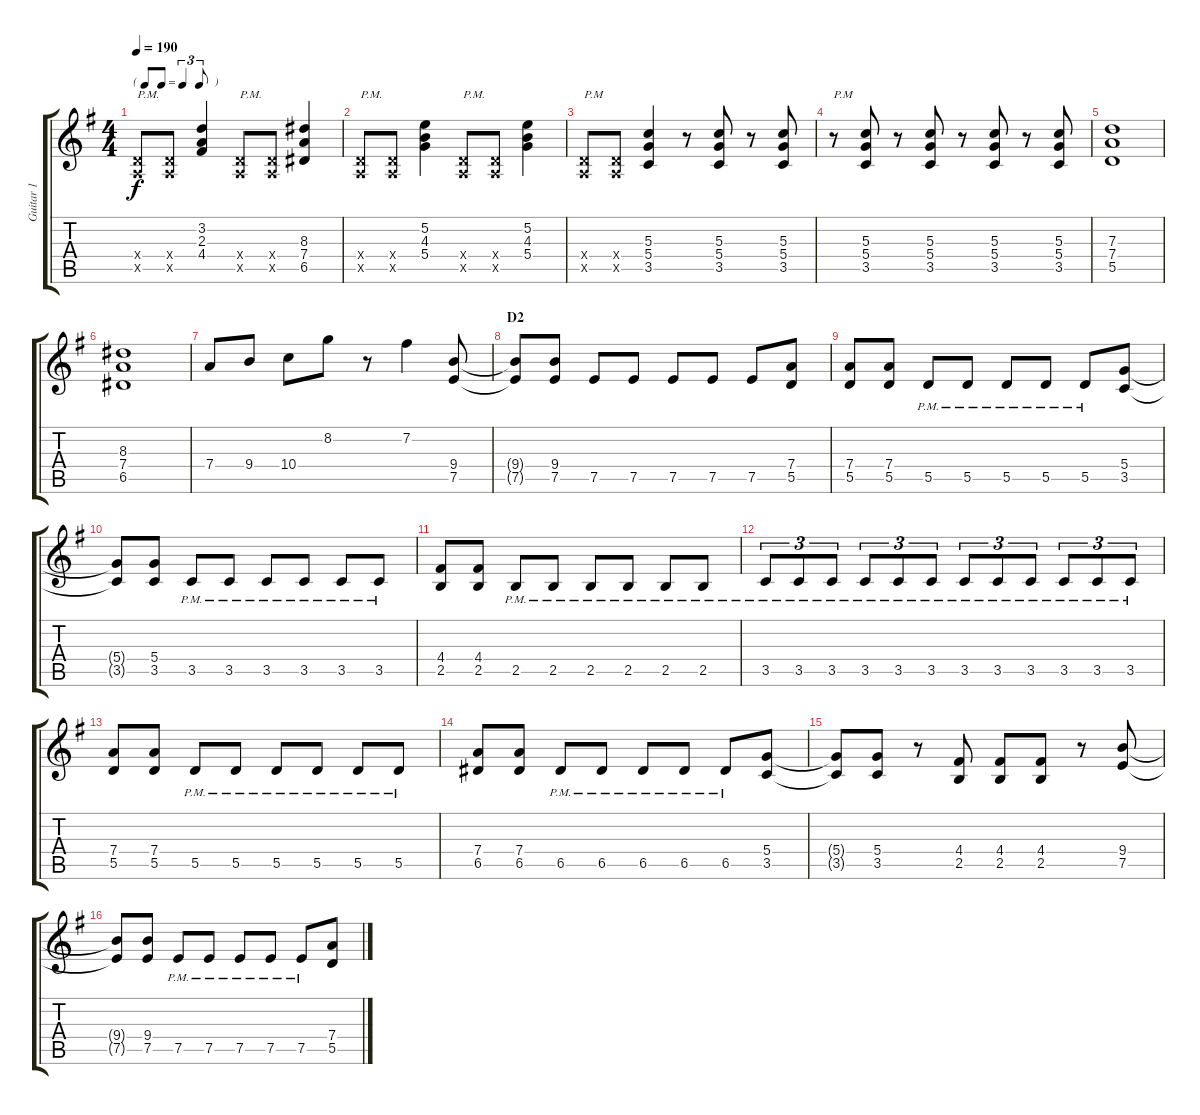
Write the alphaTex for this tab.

\track ("Guitar 1" "Guitar 1") {instrument distortionguitar}
\staff {score tabs}
\tuning (E4 B3 G3 D3 A2 E2) {hide}
\ts (4 4)
\tf triplet8th
\tempo 190
\clef g2
\ks g
(0.4{x} 0.5{x}).8{txt "P.M." dy f} (0.4{x} 0.5{x}).8 (3.2 2.3 4.4).4 (0.4{x} 0.5{x}).8{txt "P.M."} (0.4{x} 0.5{x}).8 (8.3 7.4 6.5).4 |
(0.4{x} 0.5{x}).8{txt "P.M."} (0.4{x} 0.5{x}).8 (5.2 4.3 5.4).4 (0.4{x} 0.5{x}).8{txt "P.M."} (0.4{x} 0.5{x}).8 (5.2 4.3 5.4).4 |
(0.4{x} 0.5{x}).8{txt "P.M"} (0.4{x} 0.5{x}).8 (5.3 5.4 3.5).4 r.8 (5.3 5.4 3.5).8 r.8 (5.3 5.4 3.5).8 |
r.8{txt "P.M"} (5.3 5.4 3.5).8 r.8 (5.3 5.4 3.5).8 r.8 (5.3 5.4 3.5).8 r.8 (5.3 5.4 3.5).8 |
(7.3 7.4 5.5).1 |
(8.3 7.4 6.5).1 |
7.4.8 9.4.8 10.4.8 8.2.8 r.8 7.2.4 (9.4 7.5).8 |
\section ("" "D2")
(9.4{t} 7.5{t}).8 (9.4 7.5).8 7.5.8 7.5.8 7.5.8 7.5.8 7.5.8 (7.4 5.5).8 |
(7.4 5.5).8 (7.4 5.5).8 5.5{pm}.8 5.5{pm}.8 5.5{pm}.8 5.5{pm}.8 5.5{pm}.8 (5.4 3.5).8 |
(5.4{t} 3.5{t}).8 (5.4 3.5).8 3.5{pm}.8 3.5{pm}.8 3.5{pm}.8 3.5{pm}.8 3.5{pm}.8 3.5{pm}.8 |
(4.4 2.5).8 (4.4 2.5).8 2.5{pm}.8 2.5{pm}.8 2.5{pm}.8 2.5{pm}.8 2.5{pm}.8 2.5{pm}.8 |
3.5{pm}.8{tu (3 2)} 3.5{pm}.8{tu (3 2)} 3.5{pm}.8{tu (3 2)} 3.5{pm}.8{tu (3 2)} 3.5{pm}.8{tu (3 2)} 3.5{pm}.8{tu (3 2)} 3.5{pm}.8{tu (3 2)} 3.5{pm}.8{tu (3 2)} 3.5{pm}.8{tu (3 2)} 3.5{pm}.8{tu (3 2)} 3.5{pm}.8{tu (3 2)} 3.5{pm}.8{tu (3 2)} |
(7.4 5.5).8 (7.4 5.5).8 5.5{pm}.8 5.5{pm}.8 5.5{pm}.8 5.5{pm}.8 5.5{pm}.8 5.5{pm}.8 |
(7.4 6.5).8 (7.4 6.5).8 6.5{pm}.8 6.5{pm}.8 6.5{pm}.8 6.5{pm}.8 6.5{pm}.8 (5.4 3.5).8 |
(5.4{t} 3.5{t}).8 (5.4 3.5).8 r.8 (4.4 2.5).8 (4.4 2.5).8 (4.4 2.5).8 r.8 (9.4 7.5).8 |
(9.4{t} 7.5{t}).8 (9.4 7.5).8 7.5{pm}.8 7.5{pm}.8 7.5{pm}.8 7.5{pm}.8 7.5{pm}.8 (7.4 5.5).8
